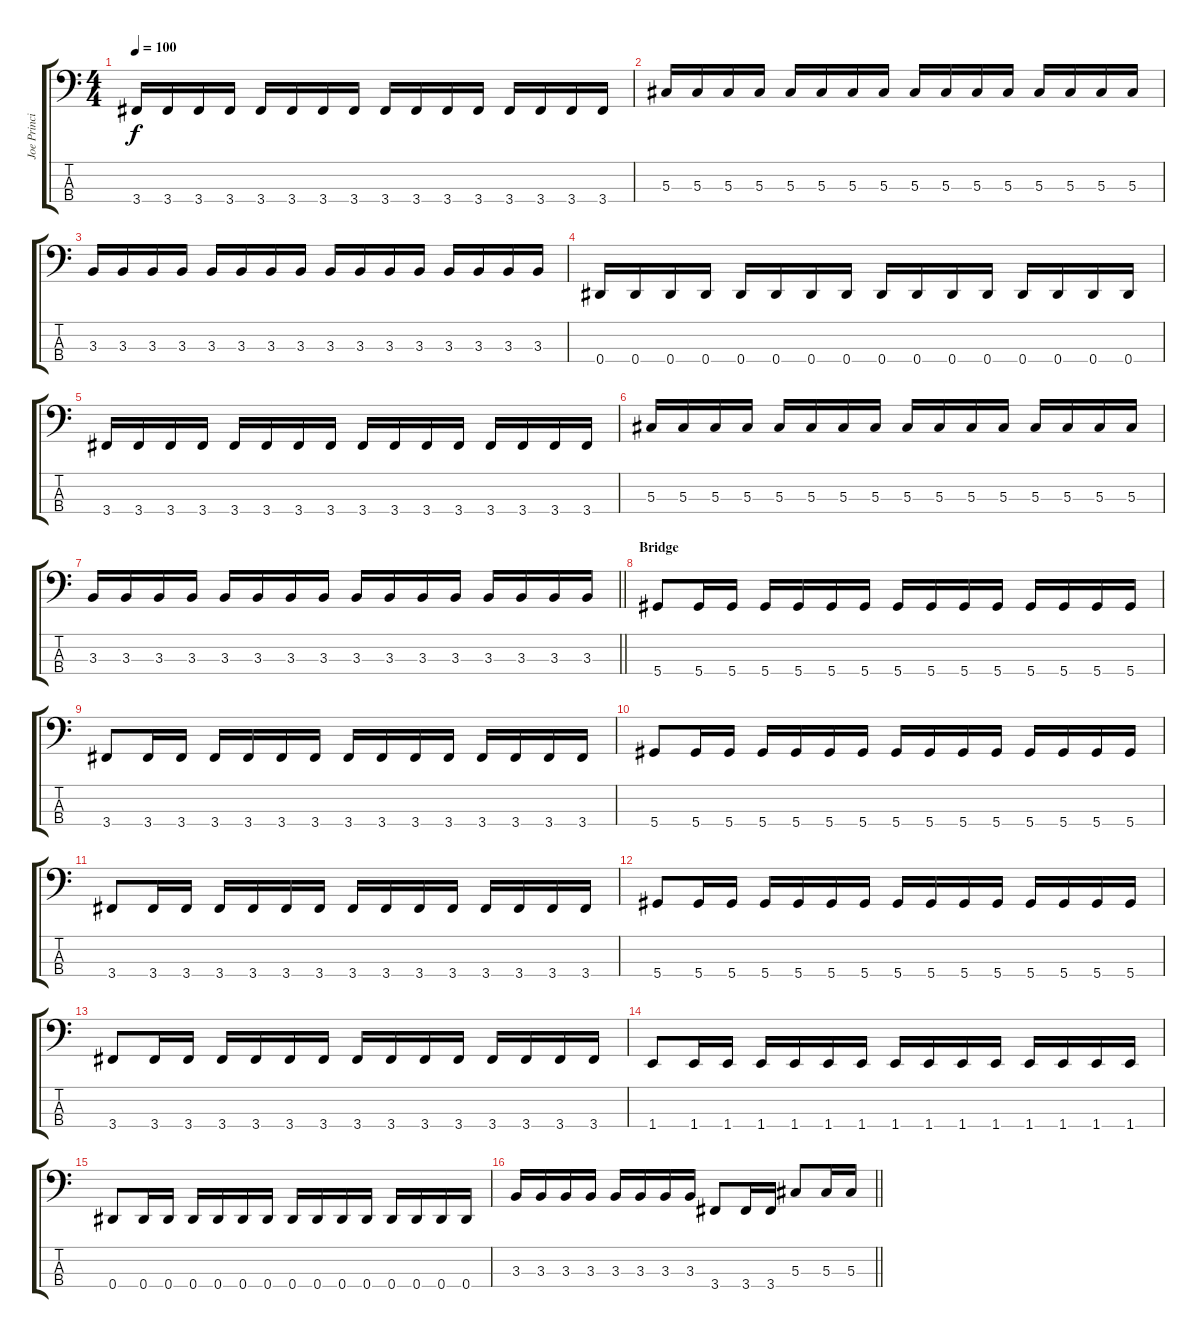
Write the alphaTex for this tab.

\track ("Joe Principe" "Joe Princi") {instrument electricbassfinger}
\staff {score tabs}
\tuning (Gb2 Db2 Ab1 Eb1) {hide}
\ts (4 4)
\tempo 100
\clef f4
\ks c
3.4.16{dy f} 3.4.16 3.4.16 3.4.16 3.4.16 3.4.16 3.4.16 3.4.16 3.4.16 3.4.16 3.4.16 3.4.16 3.4.16 3.4.16 3.4.16 3.4.16 |
5.3.16 5.3.16 5.3.16 5.3.16 5.3.16 5.3.16 5.3.16 5.3.16 5.3.16 5.3.16 5.3.16 5.3.16 5.3.16 5.3.16 5.3.16 5.3.16 |
3.3.16 3.3.16 3.3.16 3.3.16 3.3.16 3.3.16 3.3.16 3.3.16 3.3.16 3.3.16 3.3.16 3.3.16 3.3.16 3.3.16 3.3.16 3.3.16 |
0.4.16 0.4.16 0.4.16 0.4.16 0.4.16 0.4.16 0.4.16 0.4.16 0.4.16 0.4.16 0.4.16 0.4.16 0.4.16 0.4.16 0.4.16 0.4.16 |
3.4.16 3.4.16 3.4.16 3.4.16 3.4.16 3.4.16 3.4.16 3.4.16 3.4.16 3.4.16 3.4.16 3.4.16 3.4.16 3.4.16 3.4.16 3.4.16 |
5.3.16 5.3.16 5.3.16 5.3.16 5.3.16 5.3.16 5.3.16 5.3.16 5.3.16 5.3.16 5.3.16 5.3.16 5.3.16 5.3.16 5.3.16 5.3.16 |
\barLineRight lightlight
3.3.16 3.3.16 3.3.16 3.3.16 3.3.16 3.3.16 3.3.16 3.3.16 3.3.16 3.3.16 3.3.16 3.3.16 3.3.16 3.3.16 3.3.16 3.3.16 |
\section ("" "Bridge")
5.4.8 5.4.16 5.4.16 5.4.16 5.4.16 5.4.16 5.4.16 5.4.16 5.4.16 5.4.16 5.4.16 5.4.16 5.4.16 5.4.16 5.4.16 |
3.4.8 3.4.16 3.4.16 3.4.16 3.4.16 3.4.16 3.4.16 3.4.16 3.4.16 3.4.16 3.4.16 3.4.16 3.4.16 3.4.16 3.4.16 |
5.4.8 5.4.16 5.4.16 5.4.16 5.4.16 5.4.16 5.4.16 5.4.16 5.4.16 5.4.16 5.4.16 5.4.16 5.4.16 5.4.16 5.4.16 |
3.4.8 3.4.16 3.4.16 3.4.16 3.4.16 3.4.16 3.4.16 3.4.16 3.4.16 3.4.16 3.4.16 3.4.16 3.4.16 3.4.16 3.4.16 |
5.4.8 5.4.16 5.4.16 5.4.16 5.4.16 5.4.16 5.4.16 5.4.16 5.4.16 5.4.16 5.4.16 5.4.16 5.4.16 5.4.16 5.4.16 |
3.4.8 3.4.16 3.4.16 3.4.16 3.4.16 3.4.16 3.4.16 3.4.16 3.4.16 3.4.16 3.4.16 3.4.16 3.4.16 3.4.16 3.4.16 |
1.4.8 1.4.16 1.4.16 1.4.16 1.4.16 1.4.16 1.4.16 1.4.16 1.4.16 1.4.16 1.4.16 1.4.16 1.4.16 1.4.16 1.4.16 |
0.4.8 0.4.16 0.4.16 0.4.16 0.4.16 0.4.16 0.4.16 0.4.16 0.4.16 0.4.16 0.4.16 0.4.16 0.4.16 0.4.16 0.4.16 |
\barLineRight lightlight
3.3.16 3.3.16 3.3.16 3.3.16 3.3.16 3.3.16 3.3.16 3.3.16 3.4.8 3.4.16 3.4.16 5.3.8 5.3.16 5.3.16
